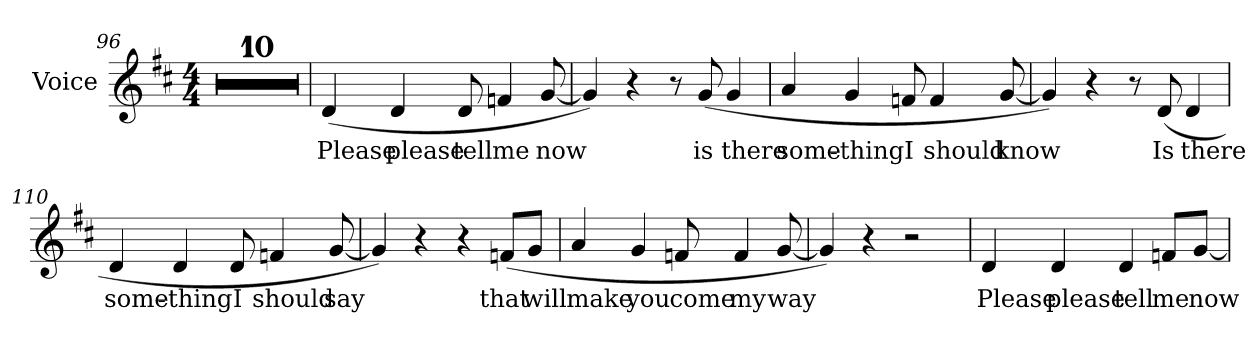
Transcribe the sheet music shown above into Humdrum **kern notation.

**kern	**text
*part1	*part1
*staff1	*staff1
*I"Voice	*
*I'Voice	*
!!LO:LB:g=z
*clefG2	*
*k[f#c#]	*
*D:	*
*M4/4	*
=96	=96
1r	.
=97	=97
1r	.
=98	=98
1r	.
=99	=99
1r	.
=100	=100
1r	.
=101	=101
1r	.
=102	=102
1r	.
=103	=103
1r	.
=104	=104
1r	.
=105	=105
1r	.
!!LO:LB:g=z
=106	=106
!	!LO:LY:b:color=#000000
(4di/	Please
!	!LO:LY:b:color=#000000
4di/	please
!	!LO:LY:b:color=#000000
8di/	tell
!	!LO:LY:b:color=#000000
4fni/	me
!	!LO:LY:b:color=#000000
[8gi/	now
=107	=107
4gi/])	.
4r	.
8r	.
!	!LO:LY:b:color=#000000
(8gi/	is
!	!LO:LY:b:color=#000000
4gi/	there
=108	=108
!	!LO:LY:b:color=#000000
4ai/	some-
!	!LO:LY:b:color=#000000
4gi/	-thing
!	!LO:LY:b:color=#000000
8fni/	I
!	!LO:LY:b:color=#000000
4fi/	should
!	!LO:LY:b:color=#000000
[8gi/	know
=109	=109
4gi/])	.
4r	.
8r	.
!	!LO:LY:b:color=#000000
(8di/	Is
!	!LO:LY:b:color=#000000
4di/	there
!!LO:LB:g=z
=110	=110
!	!LO:LY:b:color=#000000
4di/	some-
!	!LO:LY:b:color=#000000
4di/	-thing
!	!LO:LY:b:color=#000000
8di/	I
!	!LO:LY:b:color=#000000
4fni/	should
!	!LO:LY:b:color=#000000
[8gi/	say
=111	=111
4gi/])	.
4r	.
4r	.
!	!LO:LY:b:color=#000000
(8fni/L	that
!	!LO:LY:b:color=#000000
8gi/J	will
=112	=112
!	!LO:LY:b:color=#000000
4ai/	make
!	!LO:LY:b:color=#000000
4gi/	you
!	!LO:LY:b:color=#000000
8fni/	come
!	!LO:LY:b:color=#000000
4fi/	my
!	!LO:LY:b:color=#000000
[8gi/	way
=113	=113
4gi/])	.
4r	.
2r	.
!!LO:LB:g=z
=114	=114
!	!LO:LY:b:color=#000000
4di/	Please
!	!LO:LY:b:color=#000000
4di/	please
!	!LO:LY:b:color=#000000
4di/	tell
!	!LO:LY:b:color=#000000
8fni/L	me
!	!LO:LY:b:color=#000000
[8gi/J	now
=	=
*-	*-
